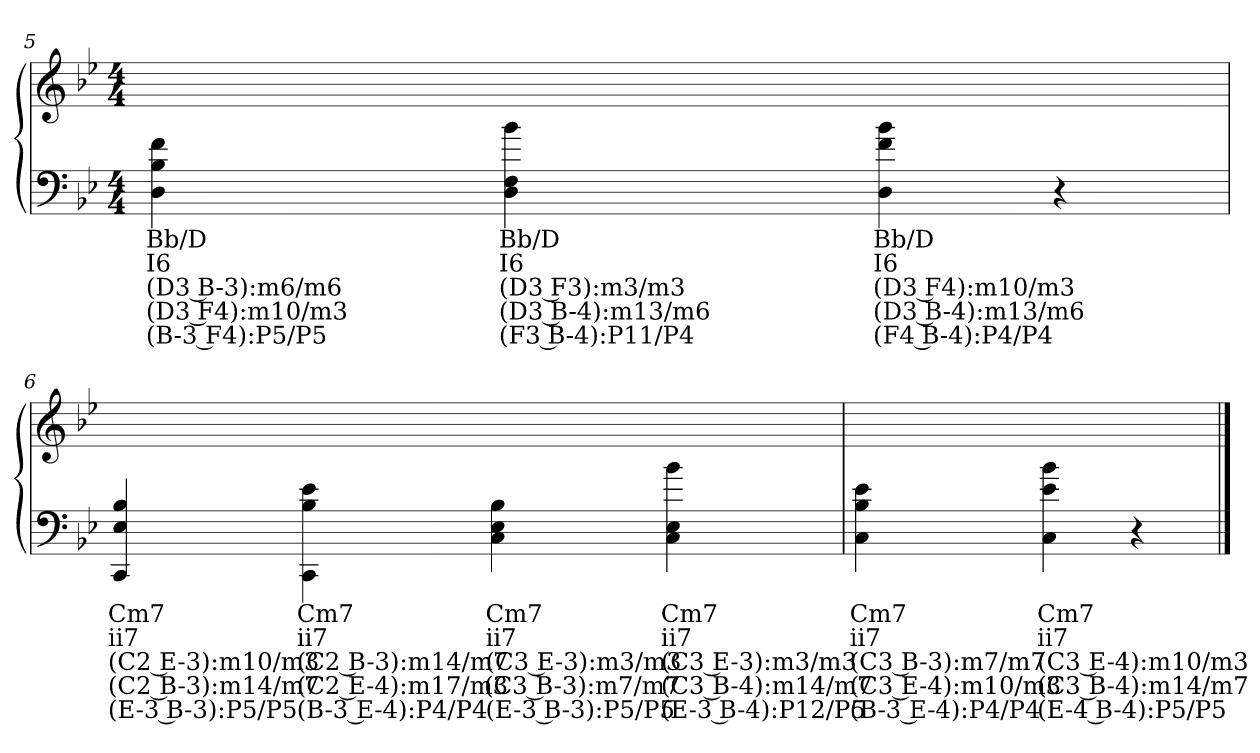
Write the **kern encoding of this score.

**kern	**text	**text	**text	**text	**text	**kern
*part2	*part2	*part2	*part2	*part2	*part2	*part1
*staff2	*staff2	*staff2	*staff2	*staff2	*staff2	*staff1
*clefF4	*	*	*	*	*	*clefG2
*k[b-e-]	*	*	*	*	*	*k[b-e-]
*B-:	*	*	*	*	*	*B-:
*M4/4	*	*	*	*	*	*M4/4
=5	=5	=5	=5	=5	=5	=5
4D 4B- 4f	Bb/D	I6	(D3 B-3):m6/m6	(D3 F4):m10/m3	(B-3 F4):P5/P5	1ryy
4D 4F 4b-	Bb/D	I6	(D3 F3):m3/m3	(D3 B-4):m13/m6	(F3 B-4):P11/P4	.
4D 4f 4b-	Bb/D	I6	(D3 F4):m10/m3	(D3 B-4):m13/m6	(F4 B-4):P4/P4	.
4r	.	.	.	.	.	.
=6	=6	=6	=6	=6	=6	=6
4CC 4E- 4B-	Cm7	ii7	(C2 E-3):m10/m3	(C2 B-3):m14/m7	(E-3 B-3):P5/P5	1ryy
4CC 4B- 4e-	Cm7	ii7	(C2 B-3):m14/m7	(C2 E-4):m17/m3	(B-3 E-4):P4/P4	.
4C 4E- 4B-	Cm7	ii7	(C3 E-3):m3/m3	(C3 B-3):m7/m7	(E-3 B-3):P5/P5	.
4C 4E- 4b-	Cm7	ii7	(C3 E-3):m3/m3	(C3 B-4):m14/m7	(E-3 B-4):P12/P5	.
=7	=7	=7	=7	=7	=7	=7
4C 4B- 4e-	Cm7	ii7	(C3 B-3):m7/m7	(C3 E-4):m10/m3	(B-3 E-4):P4/P4	2.ryy
4C 4e- 4b-	Cm7	ii7	(C3 E-4):m10/m3	(C3 B-4):m14/m7	(E-4 B-4):P5/P5	.
4r	.	.	.	.	.	.
==	==	==	==	==	==	==
*-	*-	*-	*-	*-	*-	*-
